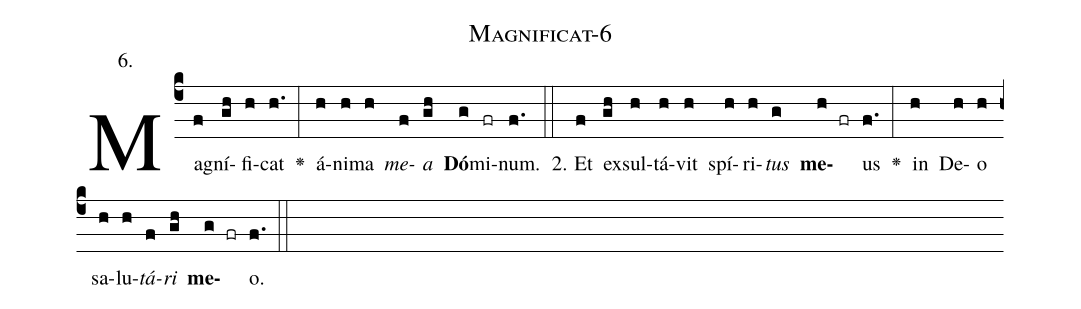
name: Magnificat-6;
annotation: 6.;
%%
(c4)Ma(f)gní(gh)fi(h)cat(h.) <v>\greheightstar</v>(:) á(h)ni(h)ma(h) <i>me</i>(f)<i>a</i>(gh) <b>Dó</b>(g)mi(fr)num.(f.) (::)
2. Et(f) ex(gh)sul(h)tá(h)vit(h) spí(h)ri(h)<i>tus</i>(g) <b>me</b>(h fr)us(f.) <v>\greheightstar</v>(:) in(h) De(h)o(h) sa(h)lu(h)<i>tá</i>(f)<i>ri</i>(gh) <b>me</b>(g fr)o.(f.) (::)


%E(h) u(h) o(f) u(gh) a(g) e.(f.) (::)
